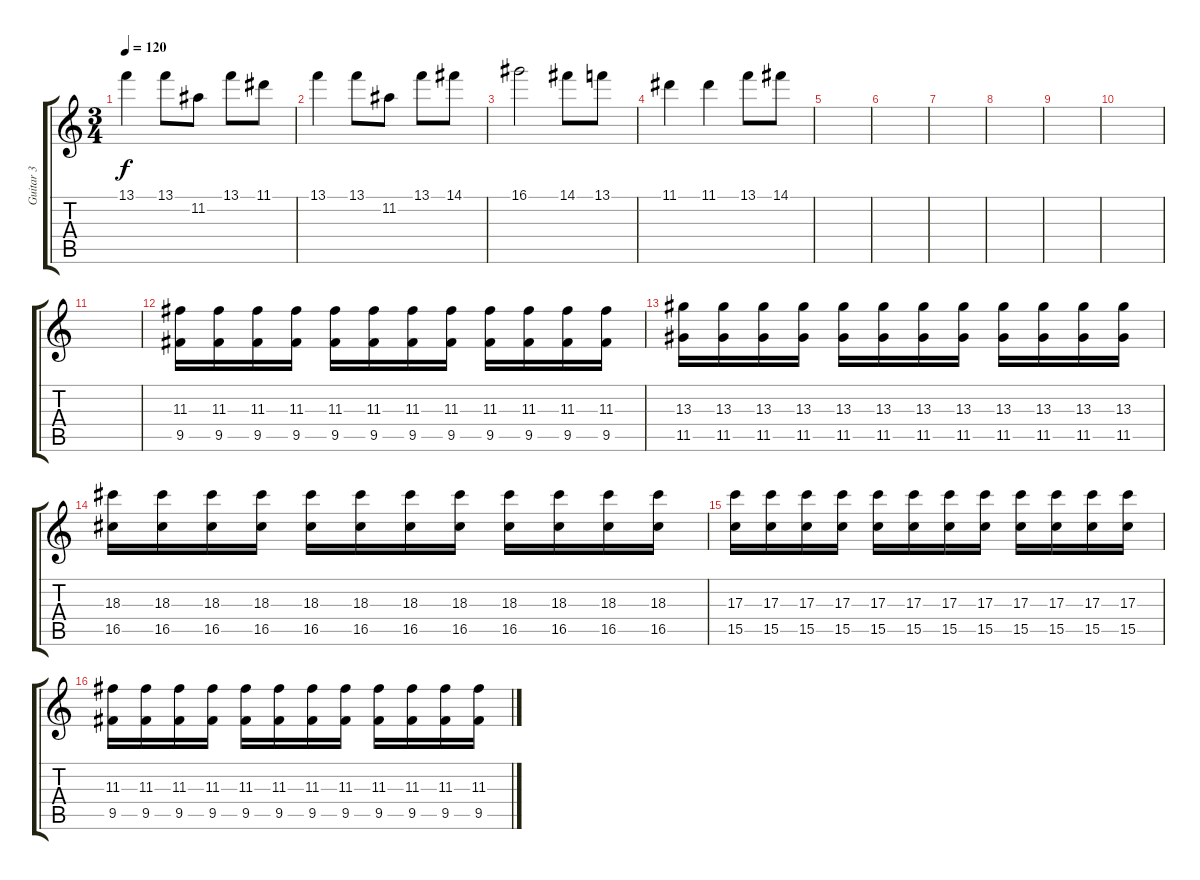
\track ("Guitar 3" "Guitar 3") {instrument distortionguitar}
\staff {score tabs}
\tuning (E4 B3 G3 D3 A2 E2) {hide}
\ts (3 4)
\tempo 120
\clef g2
\ks c
13.1.4{dy f} 13.1.8 11.2.8 13.1.8 11.1.8 |
13.1.4 13.1.8 11.2.8 13.1.8 14.1.8 |
16.1.2 14.1.8 13.1.8 |
11.1.4 11.1.4 13.1.8 14.1.8 |
|
|
|
|
|
|
|
(11.3 9.5).16 (11.3 9.5).16 (11.3 9.5).16 (11.3 9.5).16 (11.3 9.5).16 (11.3 9.5).16 (11.3 9.5).16 (11.3 9.5).16 (11.3 9.5).16 (11.3 9.5).16 (11.3 9.5).16 (11.3 9.5).16 |
(13.3 11.5).16 (13.3 11.5).16 (13.3 11.5).16 (13.3 11.5).16 (13.3 11.5).16 (13.3 11.5).16 (13.3 11.5).16 (13.3 11.5).16 (13.3 11.5).16 (13.3 11.5).16 (13.3 11.5).16 (13.3 11.5).16 |
(18.3 16.5).16 (18.3 16.5).16 (18.3 16.5).16 (18.3 16.5).16 (18.3 16.5).16 (18.3 16.5).16 (18.3 16.5).16 (18.3 16.5).16 (18.3 16.5).16 (18.3 16.5).16 (18.3 16.5).16 (18.3 16.5).16 |
(17.3 15.5).16 (17.3 15.5).16 (17.3 15.5).16 (17.3 15.5).16 (17.3 15.5).16 (17.3 15.5).16 (17.3 15.5).16 (17.3 15.5).16 (17.3 15.5).16 (17.3 15.5).16 (17.3 15.5).16 (17.3 15.5).16 |
(11.3 9.5).16 (11.3 9.5).16 (11.3 9.5).16 (11.3 9.5).16 (11.3 9.5).16 (11.3 9.5).16 (11.3 9.5).16 (11.3 9.5).16 (11.3 9.5).16 (11.3 9.5).16 (11.3 9.5).16 (11.3 9.5).16
